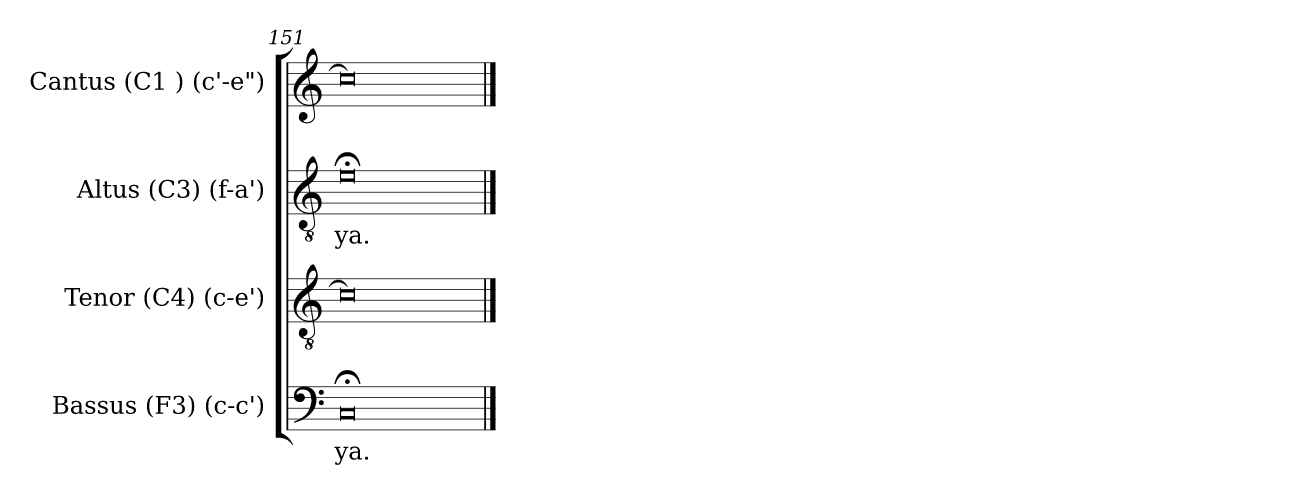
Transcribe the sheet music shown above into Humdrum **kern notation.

**kern	**text	**kern	**text	**kern	**text	**kern	**text
*part4	*part4	*part3	*part3	*part2	*part2	*part1	*part1
*staff4	*staff4	*staff3	*staff3	*staff2	*staff2	*staff1	*staff1
*I"Bassus (F3)  (c-c')	*	*I"Tenor (C4)  (c-e')	*	*I"Altus (C3)  (f-a')	*	*I"Cantus (C1 )  (c'-e")	*
*clefF4	*	*clefGv2	*	*clefGv2	*	*clefG2	*
*k[]	*	*k[]	*	*k[]	*	*k[]	*
*C:	*	*C:	*	*C:	*	*C:	*
=151	=151	=151	=151	=151	=151	=151	=151
!	!LO:LY:b:cj	!	!LO:LY:b:cj	!	!LO:LY:b:cj	!	!LO:LY:b:cj
0C;<	-ya.	0c]	.	0e;<	-ya.	0cc]	.
==	==	==	==	==	==	==	==
*-	*-	*-	*-	*-	*-	*-	*-
